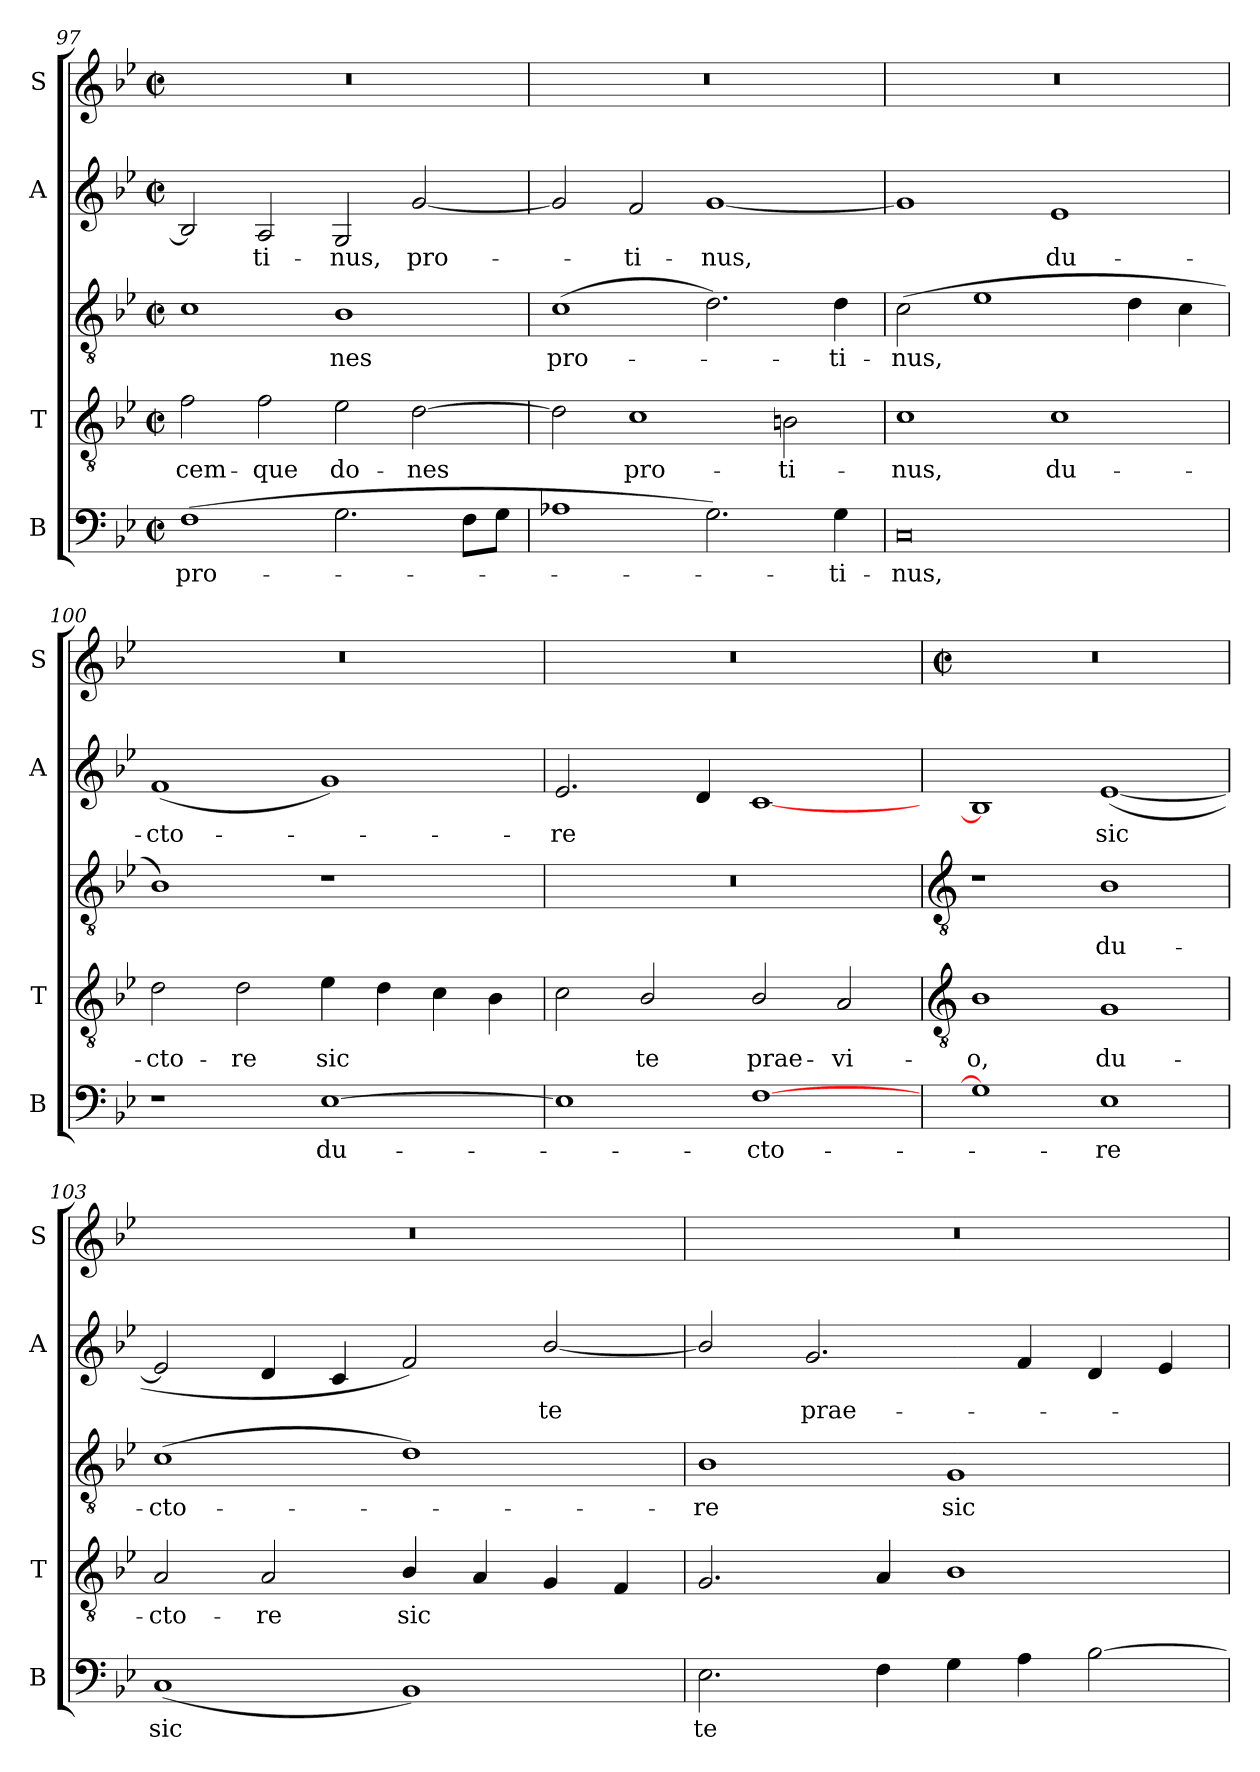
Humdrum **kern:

**kern	**text	**kern	**text	**kern	**text	**kern	**text	**kern
*part4	*part4	*part3	*part3	*part3	*part3	*part2	*part2	*part1
*staff5	*staff5	*staff4	*staff4	*staff3	*staff3	*staff2	*staff2	*staff1
*I"B	*	*I"T	*	*	*	*I"A	*	*I"S
*I'B	*	*I'T	*	*	*	*I'A	*	*I'S
*clefF4	*	*clefGv2	*	*clefGv2	*	*clefG2	*	*clefG2
*k[b-e-]	*	*k[b-e-]	*	*k[b-e-]	*	*k[b-e-]	*	*k[b-e-]
*B-:	*	*B-:	*	*B-:	*	*B-:	*	*B-:
*M4/2	*	*M4/2	*	*M4/2	*	*M4/2	*	*M4/2
*met(c|)	*	*met(c|)	*	*met(c|)	*	*met(c|)	*	*met(c|)
=97	=97	=97	=97	=97	=97	=97	=97	=97
!	!LO:LY:b	!	!LO:LY:b	!	!	!	!	!
(>1F	pro-	2f	cem-	1c	.	2B-]	.	0r
!	!	!	!LO:LY:b	!	!	!	!LO:LY:b	!
.	.	2f	-que	.	.	2A	ti-	.
!	!	!	!LO:LY:b	!	!LO:LY:b	!	!LO:LY:b	!
2.G	.	2e-	do-	1B-	-nes	2G	-nus,	.
!	!	!	!LO:LY:b	!	!	!	!LO:LY:b	!
.	.	[2d	-nes	.	.	[2g	pro-	.
8FL	.	.	.	.	.	.	.	.
8GJ	.	.	.	.	.	.	.	.
=98	=98	=98	=98	=98	=98	=98	=98	=98
!	!	!	!	!	!LO:LY:b	!	!	!
1A-	.	2d]	.	(>1c	pro-	2g]	.	0r
!	!	!	!LO:LY:b	!	!	!	!LO:LY:b	!
.	.	1c	-pro-	.	.	2f	ti-	.
!	!	!	!	!	!	!	!LO:LY:b	!
2.G)	.	.	.	2.d)	.	[1g	-nus,	.
!	!	!	!LO:LY:b	!	!	!	!	!
.	.	2B	-ti-	.	.	.	.	.
!	!LO:LY:b	!	!	!	!LO:LY:b	!	!	!
4G	ti-	.	.	4d	ti-	.	.	.
=99	=99	=99	=99	=99	=99	=99	=99	=99
!	!LO:LY:b	!	!LO:LY:b	!	!LO:LY:b	!	!	!
0C	-nus,	1c	nus,	(>2c	-nus,	1g]	.	0r
.	.	.	.	1e-	.	.	.	.
!	!	!	!LO:LY:b	!	!	!	!LO:LY:b	!
.	.	1c	du-	.	.	1e-	du-	.
.	.	.	.	4d	.	.	.	.
.	.	.	.	4c	.	.	.	.
=100	=100	=100	=100	=100	=100	=100	=100	=100
!	!	!	!LO:LY:b	!	!	!	!LO:LY:b	!
1r	.	2d	-cto-	1B-)	.	(<1f	-cto-	0r
!	!	!	!LO:LY:b	!	!	!	!	!
.	.	2d	-re	.	.	.	.	.
!	!LO:LY:b	!	!LO:LY:b	!	!	!	!	!
[1E-	du-	4e-	sic	1r	.	1g)	.	.
.	.	4d	.	.	.	.	.	.
.	.	4c	.	.	.	.	.	.
.	.	4B-	.	.	.	.	.	.
=101	=101	=101	=101	=101	=101	=101	=101	=101
!	!	!	!	!	!	!	!LO:LY:b	!
1E-]	.	2c	.	0r	.	2.e-	re	0r
!	!	!	!LO:LY:b	!	!	!	!	!
.	.	2B-/	te	.	.	.	.	.
.	.	.	.	.	.	4d	.	.
!	!LO:LY:b	!	!LO:LY:b	!	!	!	!	!
[1F	cto-	2B-/	prae-	.	.	[1c	.	.
!	!	!	!LO:LY:b	!	!	!	!	!
.	.	2A	-vi-	.	.	.	.	.
!!LO:LB:g=z
=102	=102	=102	=102	=102	=102	=102	=102	=102
*	*	*clefGv2	*	*clefGv2	*	*	*	*
*	*	*	*	*	*	*	*	*M4/2
*	*	*	*	*	*	*	*	*met(c|)
!	!	!	!LO:LY:b	!	!	!	!	!
1G]	.	1B-	-o,	1r	.	1B-]	.	0r
!	!LO:LY:b	!	!LO:LY:b	!	!LO:LY:b	!	!LO:LY:b	!
1E-	re	1G	du-	1B-	-du-	(<[1e-	sic	.
=103	=103	=103	=103	=103	=103	=103	=103	=103
!	!LO:LY:b	!	!LO:LY:b	!	!LO:LY:b	!	!	!
(<1C	sic	2A	cto-	(>1c	-cto-	2e-]	.	0r
!	!	!	!LO:LY:b	!	!	!	!	!
.	.	2A	-re	.	.	4d	.	.
.	.	.	.	.	.	4c	.	.
!	!	!	!LO:LY:b	!	!	!	!	!
1BB-)	.	4B-/	sic	1d)	.	2f)	.	.
.	.	4A/	.	.	.	.	.	.
!	!	!	!	!	!	!	!LO:LY:b	!
.	.	4G	.	.	.	[2b-/	te	.
.	.	4F	.	.	.	.	.	.
=104	=104	=104	=104	=104	=104	=104	=104	=104
!	!LO:LY:b	!	!	!	!LO:LY:b	!	!	!
2.E-	te	2.G	.	1B-	re	2b-/]	.	0r
!	!	!	!	!	!	!	!LO:LY:b	!
.	.	.	.	.	.	2.g	prae-	.
4F	.	4A/	.	.	.	.	.	.
!	!	!	!	!	!LO:LY:b	!	!	!
4G	.	1B-/	.	1G	sic	.	.	.
4A	.	.	.	.	.	4f	.	.
[2B-	.	.	.	.	.	4d	.	.
.	.	.	.	.	.	4e-	.	.
=	=	=	=	=	=	=	=	=
*-	*-	*-	*-	*-	*-	*-	*-	*-
